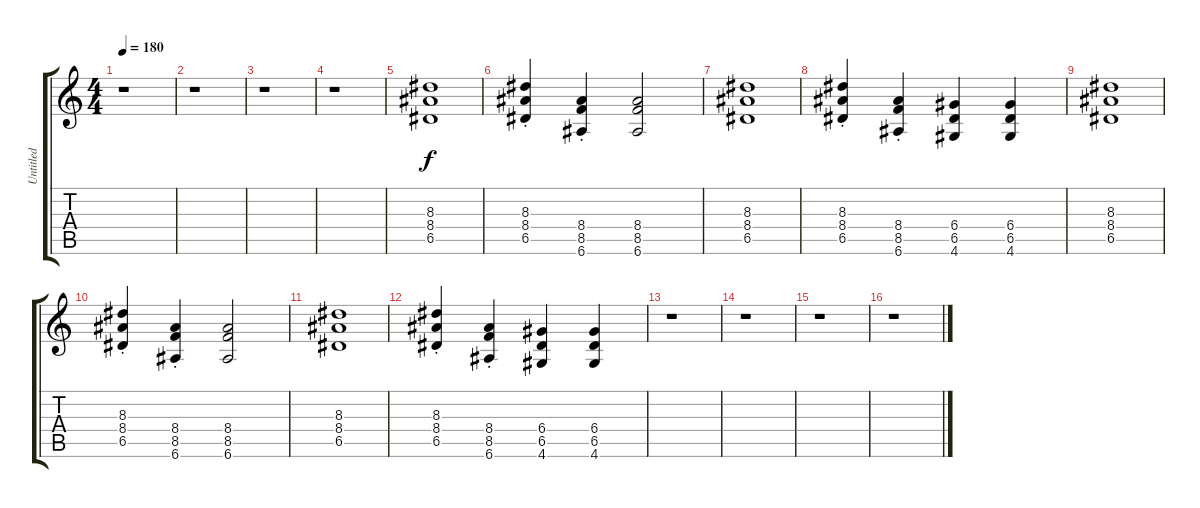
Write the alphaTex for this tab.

\track ("Untitled" "Untitled") {instrument distortionguitar}
\staff {score tabs}
\tuning (E4 B3 G3 D3 A2 E2) {hide}
\ts (4 4)
\tempo 180
\clef g2
\ks c
r.1{dy f} |
r.1 |
r.1 |
r.1 |
(8.3 8.4 6.5).1 |
(8.3{st} 8.4{st} 6.5{st}).4 (8.4{st} 8.5{st} 6.6{st}).4 (8.4 8.5 6.6).2 |
(8.3 8.4 6.5).1 |
(8.3{st} 8.4{st} 6.5{st}).4 (8.4{st} 8.5{st} 6.6{st}).4 (6.4 6.5 4.6).4 (6.4 6.5 4.6).4 |
(8.3 8.4 6.5).1 |
(8.3{st} 8.4{st} 6.5{st}).4 (8.4{st} 8.5{st} 6.6{st}).4 (8.4 8.5 6.6).2 |
(8.3 8.4 6.5).1 |
(8.3{st} 8.4{st} 6.5{st}).4 (8.4{st} 8.5{st} 6.6{st}).4 (6.4 6.5 4.6).4 (6.4 6.5 4.6).4 |
r.1 |
r.1 |
r.1 |
r.1
